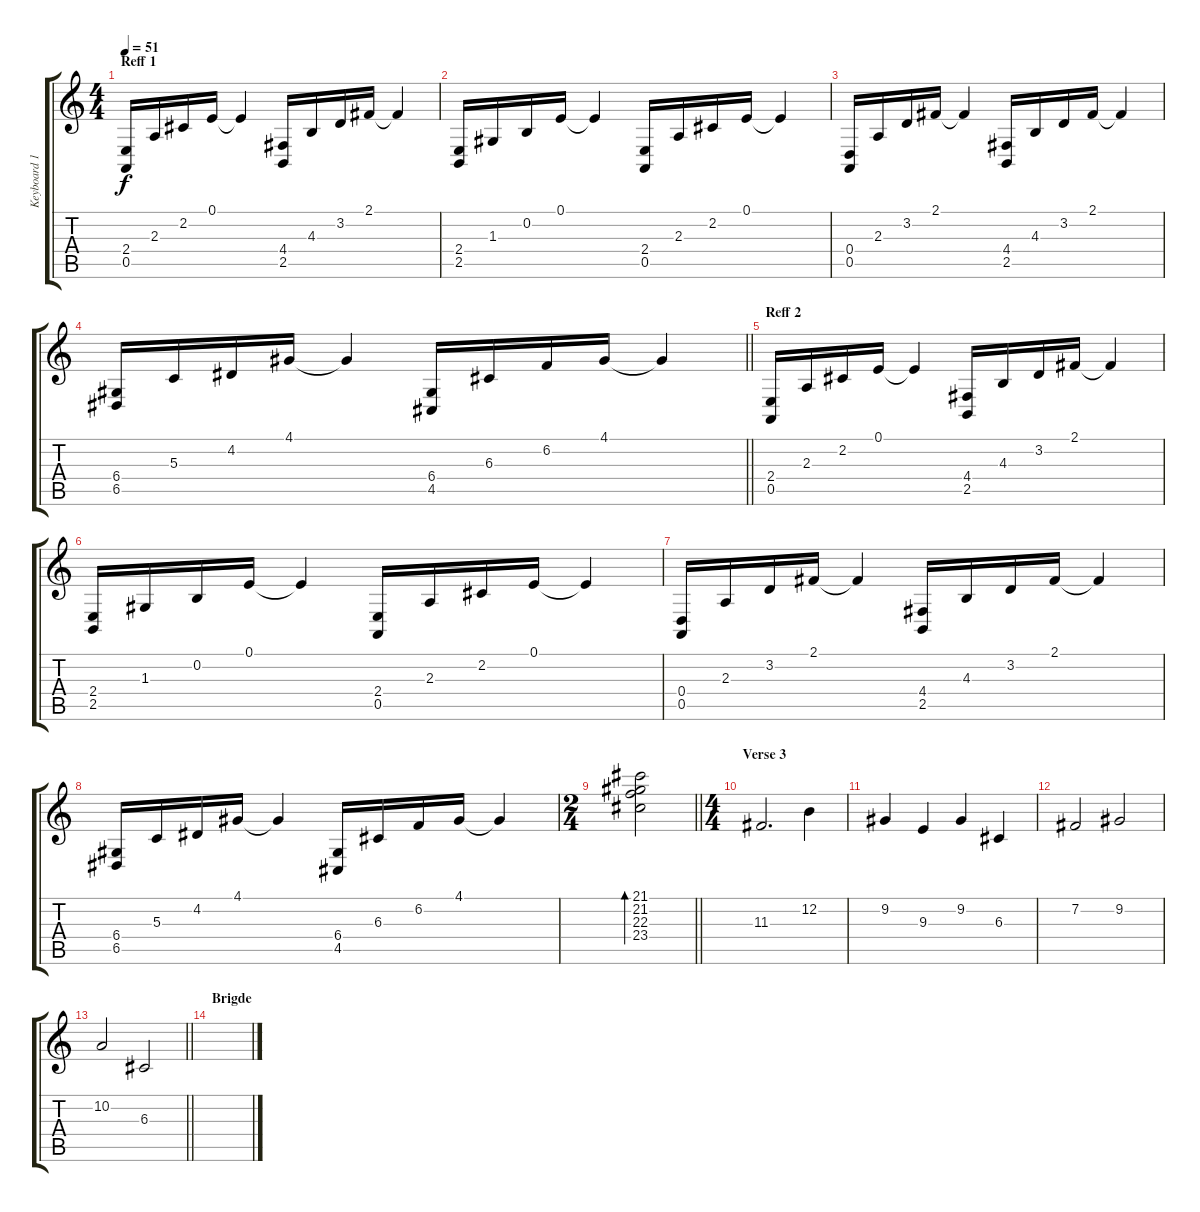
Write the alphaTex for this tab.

\track ("Keyboard 1" "Keyboard 1") {instrument brightacousticpiano}
\staff {score tabs}
\tuning (E4 B3 G3 D3 A2 E2) {hide}
\ts (4 4)
\section ("" "Reff 1")
\tempo 51
\clef g2
\ks c
(2.4 0.5).16{dy f} 2.3.16 2.2.16 0.1.16 0.1{t}.4 (4.4 2.5).16 4.3.16 3.2.16 2.1.16 2.1{t}.4 |
(2.4 2.5).16 1.3.16 0.2.16 0.1.16 0.1{t}.4 (2.4 0.5).16 2.3.16 2.2.16 0.1.16 0.1{t}.4 |
(0.4 0.5).16 2.3.16 3.2.16 2.1.16 2.1{t}.4 (4.4 2.5).16 4.3.16 3.2.16 2.1.16 2.1{t}.4 |
\barLineRight lightlight
(6.4 6.5).16 5.3.16 4.2.16 4.1.16 4.1{t}.4 (6.4 4.5).16 6.3.16 6.2.16 4.1.16 4.1{t}.4 |
\section ("" "Reff 2")
(2.4 0.5).16 2.3.16 2.2.16 0.1.16 0.1{t}.4 (4.4 2.5).16 4.3.16 3.2.16 2.1.16 2.1{t}.4 |
(2.4 2.5).16 1.3.16 0.2.16 0.1.16 0.1{t}.4 (2.4 0.5).16 2.3.16 2.2.16 0.1.16 0.1{t}.4 |
(0.4 0.5).16 2.3.16 3.2.16 2.1.16 2.1{t}.4 (4.4 2.5).16 4.3.16 3.2.16 2.1.16 2.1{t}.4 |
(6.4 6.5).16 5.3.16 4.2.16 4.1.16 4.1{t}.4 (6.4 4.5).16 6.3.16 6.2.16 4.1.16 4.1{t}.4 |
\ts (2 4)
\barLineRight lightlight
(21.1 21.2 22.3 23.4).2{bd 60} |
\ts (4 4)
\section ("" "Verse 3")
11.3.2{d volume 6 balance 13 instrument flute} 12.2.4 |
9.2.4 9.3.4 9.2.4 6.3.4 |
7.2.2 9.2.2 |
\barLineRight lightlight
10.2.2 6.3.2 |
\section ("" "Brigde")
